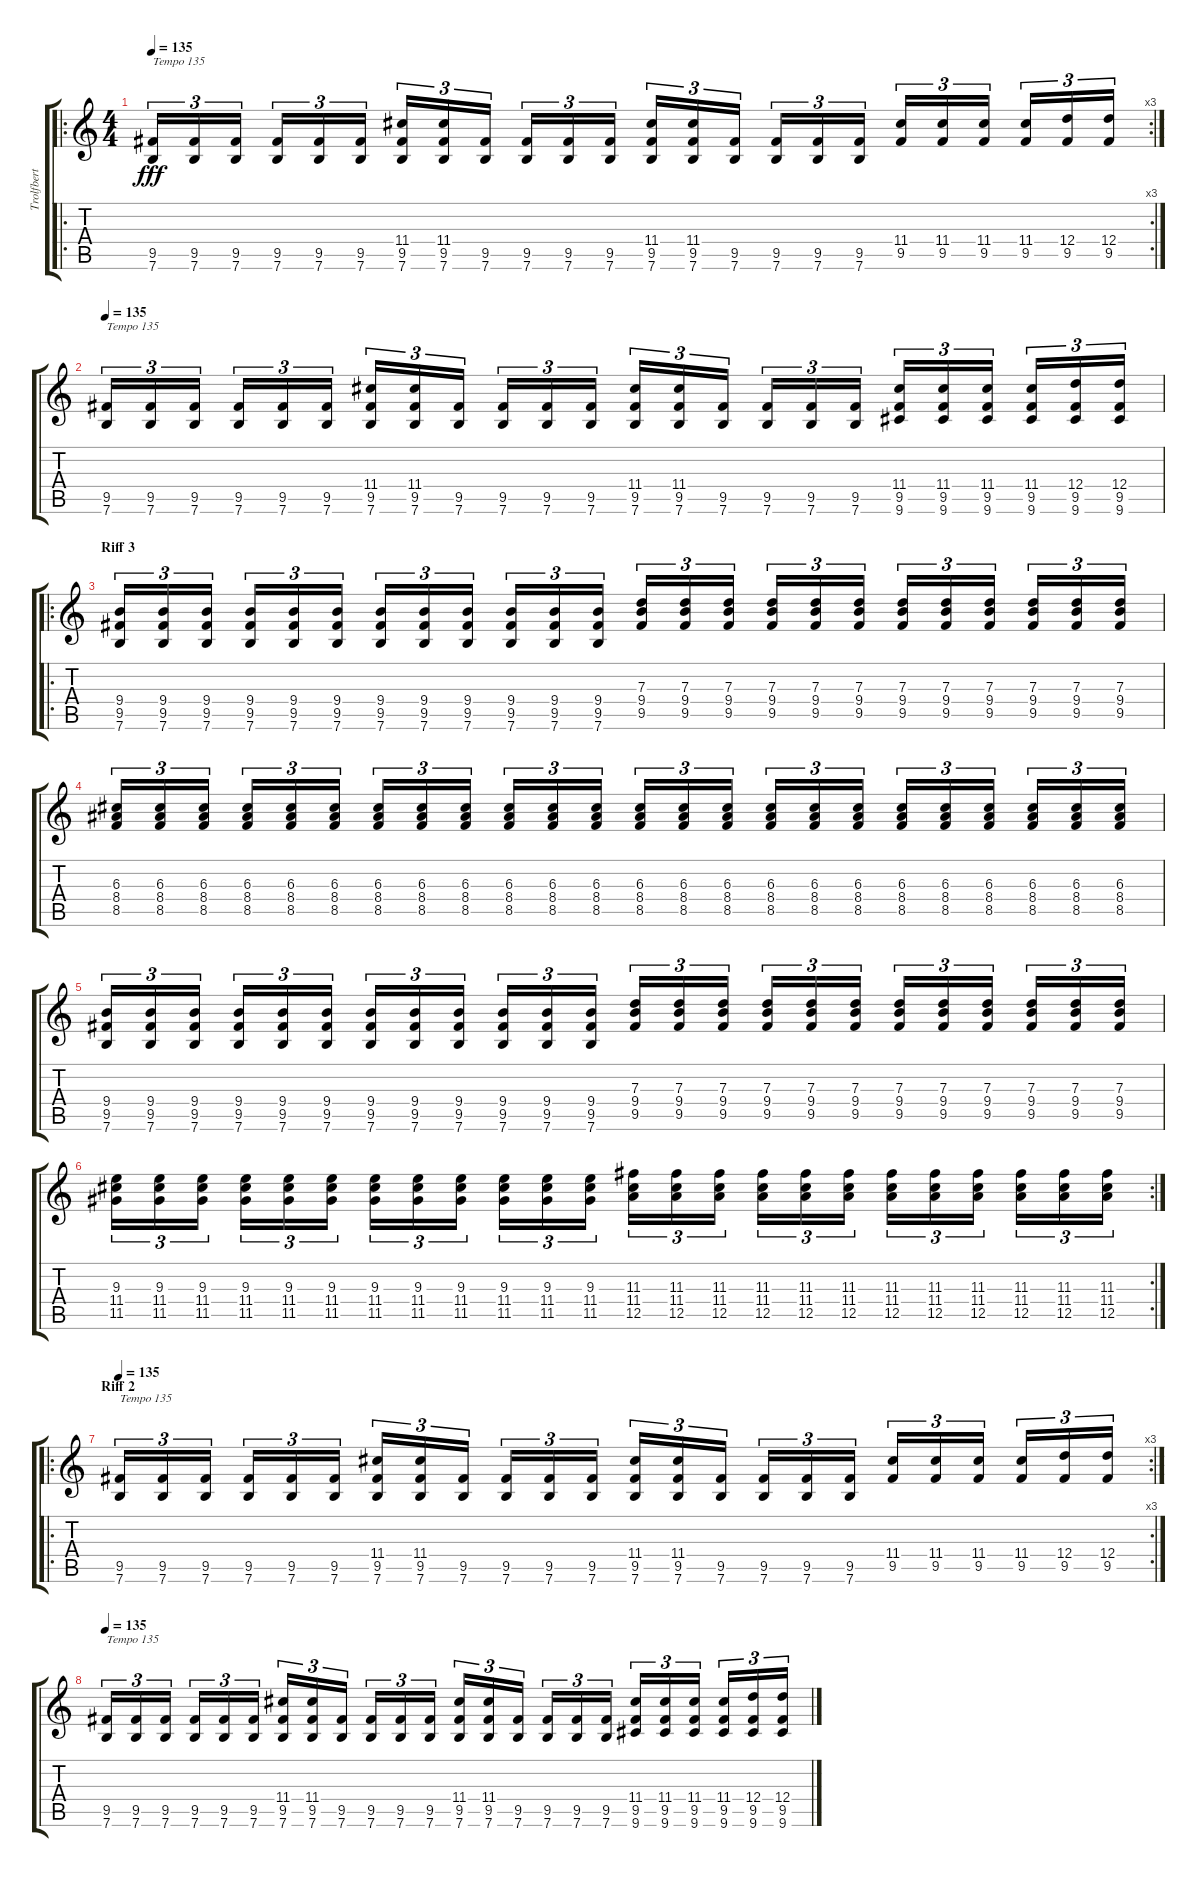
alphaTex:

\track ("Trolfbert Guitar 1" "Trolfbert ") {instrument distortionguitar}
\staff {score tabs}
\tuning (E4 B3 G3 D3 A2 E2) {hide}
\ro
\rc 3
\ts (4 4)
\tempo 135
\clef g2
\ks c
(9.5 7.6).16{tu (3 2) txt "Tempo 135" dy fff} (9.5 7.6).16{tu (3 2)} (9.5 7.6).16{tu (3 2)} (9.5 7.6).16{tu (3 2)} (9.5 7.6).16{tu (3 2)} (9.5 7.6).16{tu (3 2)} (11.4 9.5 7.6).16{tu (3 2)} (11.4 9.5 7.6).16{tu (3 2)} (9.5 7.6).16{tu (3 2)} (9.5 7.6).16{tu (3 2)} (9.5 7.6).16{tu (3 2)} (9.5 7.6).16{tu (3 2)} (11.4 9.5 7.6).16{tu (3 2)} (11.4 9.5 7.6).16{tu (3 2)} (9.5 7.6).16{tu (3 2)} (9.5 7.6).16{tu (3 2)} (9.5 7.6).16{tu (3 2)} (9.5 7.6).16{tu (3 2)} (11.4 9.5).16{tu (3 2)} (11.4 9.5).16{tu (3 2)} (11.4 9.5).16{tu (3 2)} (11.4 9.5).16{tu (3 2)} (12.4 9.5).16{tu (3 2)} (12.4 9.5).16{tu (3 2)} |
\tempo 135
(9.5 7.6).16{tu (3 2) txt "Tempo 135"} (9.5 7.6).16{tu (3 2)} (9.5 7.6).16{tu (3 2)} (9.5 7.6).16{tu (3 2)} (9.5 7.6).16{tu (3 2)} (9.5 7.6).16{tu (3 2)} (11.4 9.5 7.6).16{tu (3 2)} (11.4 9.5 7.6).16{tu (3 2)} (9.5 7.6).16{tu (3 2)} (9.5 7.6).16{tu (3 2)} (9.5 7.6).16{tu (3 2)} (9.5 7.6).16{tu (3 2)} (11.4 9.5 7.6).16{tu (3 2)} (11.4 9.5 7.6).16{tu (3 2)} (9.5 7.6).16{tu (3 2)} (9.5 7.6).16{tu (3 2)} (9.5 7.6).16{tu (3 2)} (9.5 7.6).16{tu (3 2)} (11.4 9.5 9.6).16{tu (3 2)} (11.4 9.5 9.6).16{tu (3 2)} (11.4 9.5 9.6).16{tu (3 2)} (11.4 9.5 9.6).16{tu (3 2)} (12.4 9.5 9.6).16{tu (3 2)} (12.4 9.5 9.6).16{tu (3 2)} |
\ro
\section ("" "Riff 3")
(9.4 9.5 7.6).16{tu (3 2)} (9.4 9.5 7.6).16{tu (3 2)} (9.4 9.5 7.6).16{tu (3 2)} (9.4 9.5 7.6).16{tu (3 2)} (9.4 9.5 7.6).16{tu (3 2)} (9.4 9.5 7.6).16{tu (3 2)} (9.4 9.5 7.6).16{tu (3 2)} (9.4 9.5 7.6).16{tu (3 2)} (9.4 9.5 7.6).16{tu (3 2)} (9.4 9.5 7.6).16{tu (3 2)} (9.4 9.5 7.6).16{tu (3 2)} (9.4 9.5 7.6).16{tu (3 2)} (7.3 9.4 9.5).16{tu (3 2)} (7.3 9.4 9.5).16{tu (3 2)} (7.3 9.4 9.5).16{tu (3 2)} (7.3 9.4 9.5).16{tu (3 2)} (7.3 9.4 9.5).16{tu (3 2)} (7.3 9.4 9.5).16{tu (3 2)} (7.3 9.4 9.5).16{tu (3 2)} (7.3 9.4 9.5).16{tu (3 2)} (7.3 9.4 9.5).16{tu (3 2)} (7.3 9.4 9.5).16{tu (3 2)} (7.3 9.4 9.5).16{tu (3 2)} (7.3 9.4 9.5).16{tu (3 2)} |
(6.3 8.4 8.5).16{tu (3 2)} (6.3 8.4 8.5).16{tu (3 2)} (6.3 8.4 8.5).16{tu (3 2)} (6.3 8.4 8.5).16{tu (3 2)} (6.3 8.4 8.5).16{tu (3 2)} (6.3 8.4 8.5).16{tu (3 2)} (6.3 8.4 8.5).16{tu (3 2)} (6.3 8.4 8.5).16{tu (3 2)} (6.3 8.4 8.5).16{tu (3 2)} (6.3 8.4 8.5).16{tu (3 2)} (6.3 8.4 8.5).16{tu (3 2)} (6.3 8.4 8.5).16{tu (3 2)} (6.3 8.4 8.5).16{tu (3 2)} (6.3 8.4 8.5).16{tu (3 2)} (6.3 8.4 8.5).16{tu (3 2)} (6.3 8.4 8.5).16{tu (3 2)} (6.3 8.4 8.5).16{tu (3 2)} (6.3 8.4 8.5).16{tu (3 2)} (6.3 8.4 8.5).16{tu (3 2)} (6.3 8.4 8.5).16{tu (3 2)} (6.3 8.4 8.5).16{tu (3 2)} (6.3 8.4 8.5).16{tu (3 2)} (6.3 8.4 8.5).16{tu (3 2)} (6.3 8.4 8.5).16{tu (3 2)} |
(9.4 9.5 7.6).16{tu (3 2)} (9.4 9.5 7.6).16{tu (3 2)} (9.4 9.5 7.6).16{tu (3 2)} (9.4 9.5 7.6).16{tu (3 2)} (9.4 9.5 7.6).16{tu (3 2)} (9.4 9.5 7.6).16{tu (3 2)} (9.4 9.5 7.6).16{tu (3 2)} (9.4 9.5 7.6).16{tu (3 2)} (9.4 9.5 7.6).16{tu (3 2)} (9.4 9.5 7.6).16{tu (3 2)} (9.4 9.5 7.6).16{tu (3 2)} (9.4 9.5 7.6).16{tu (3 2)} (7.3 9.4 9.5).16{tu (3 2)} (7.3 9.4 9.5).16{tu (3 2)} (7.3 9.4 9.5).16{tu (3 2)} (7.3 9.4 9.5).16{tu (3 2)} (7.3 9.4 9.5).16{tu (3 2)} (7.3 9.4 9.5).16{tu (3 2)} (7.3 9.4 9.5).16{tu (3 2)} (7.3 9.4 9.5).16{tu (3 2)} (7.3 9.4 9.5).16{tu (3 2)} (7.3 9.4 9.5).16{tu (3 2)} (7.3 9.4 9.5).16{tu (3 2)} (7.3 9.4 9.5).16{tu (3 2)} |
\rc 2
(9.3 11.4 11.5).16{tu (3 2)} (9.3 11.4 11.5).16{tu (3 2)} (9.3 11.4 11.5).16{tu (3 2)} (9.3 11.4 11.5).16{tu (3 2)} (9.3 11.4 11.5).16{tu (3 2)} (9.3 11.4 11.5).16{tu (3 2)} (9.3 11.4 11.5).16{tu (3 2)} (9.3 11.4 11.5).16{tu (3 2)} (9.3 11.4 11.5).16{tu (3 2)} (9.3 11.4 11.5).16{tu (3 2)} (9.3 11.4 11.5).16{tu (3 2)} (9.3 11.4 11.5).16{tu (3 2)} (11.3 11.4 12.5).16{tu (3 2)} (11.3 11.4 12.5).16{tu (3 2)} (11.3 11.4 12.5).16{tu (3 2)} (11.3 11.4 12.5).16{tu (3 2)} (11.3 11.4 12.5).16{tu (3 2)} (11.3 11.4 12.5).16{tu (3 2)} (11.3 11.4 12.5).16{tu (3 2)} (11.3 11.4 12.5).16{tu (3 2)} (11.3 11.4 12.5).16{tu (3 2)} (11.3 11.4 12.5).16{tu (3 2)} (11.3 11.4 12.5).16{tu (3 2)} (11.3 11.4 12.5).16{tu (3 2)} |
\ro
\rc 3
\section ("" "Riff 2")
\tempo 135
(9.5 7.6).16{tu (3 2) txt "Tempo 135"} (9.5 7.6).16{tu (3 2)} (9.5 7.6).16{tu (3 2)} (9.5 7.6).16{tu (3 2)} (9.5 7.6).16{tu (3 2)} (9.5 7.6).16{tu (3 2)} (11.4 9.5 7.6).16{tu (3 2)} (11.4 9.5 7.6).16{tu (3 2)} (9.5 7.6).16{tu (3 2)} (9.5 7.6).16{tu (3 2)} (9.5 7.6).16{tu (3 2)} (9.5 7.6).16{tu (3 2)} (11.4 9.5 7.6).16{tu (3 2)} (11.4 9.5 7.6).16{tu (3 2)} (9.5 7.6).16{tu (3 2)} (9.5 7.6).16{tu (3 2)} (9.5 7.6).16{tu (3 2)} (9.5 7.6).16{tu (3 2)} (11.4 9.5).16{tu (3 2)} (11.4 9.5).16{tu (3 2)} (11.4 9.5).16{tu (3 2)} (11.4 9.5).16{tu (3 2)} (12.4 9.5).16{tu (3 2)} (12.4 9.5).16{tu (3 2)} |
\tempo 135
(9.5 7.6).16{tu (3 2) txt "Tempo 135"} (9.5 7.6).16{tu (3 2)} (9.5 7.6).16{tu (3 2)} (9.5 7.6).16{tu (3 2)} (9.5 7.6).16{tu (3 2)} (9.5 7.6).16{tu (3 2)} (11.4 9.5 7.6).16{tu (3 2)} (11.4 9.5 7.6).16{tu (3 2)} (9.5 7.6).16{tu (3 2)} (9.5 7.6).16{tu (3 2)} (9.5 7.6).16{tu (3 2)} (9.5 7.6).16{tu (3 2)} (11.4 9.5 7.6).16{tu (3 2)} (11.4 9.5 7.6).16{tu (3 2)} (9.5 7.6).16{tu (3 2)} (9.5 7.6).16{tu (3 2)} (9.5 7.6).16{tu (3 2)} (9.5 7.6).16{tu (3 2)} (11.4 9.5 9.6).16{tu (3 2)} (11.4 9.5 9.6).16{tu (3 2)} (11.4 9.5 9.6).16{tu (3 2)} (11.4 9.5 9.6).16{tu (3 2)} (12.4 9.5 9.6).16{tu (3 2)} (12.4 9.5 9.6).16{tu (3 2)}
